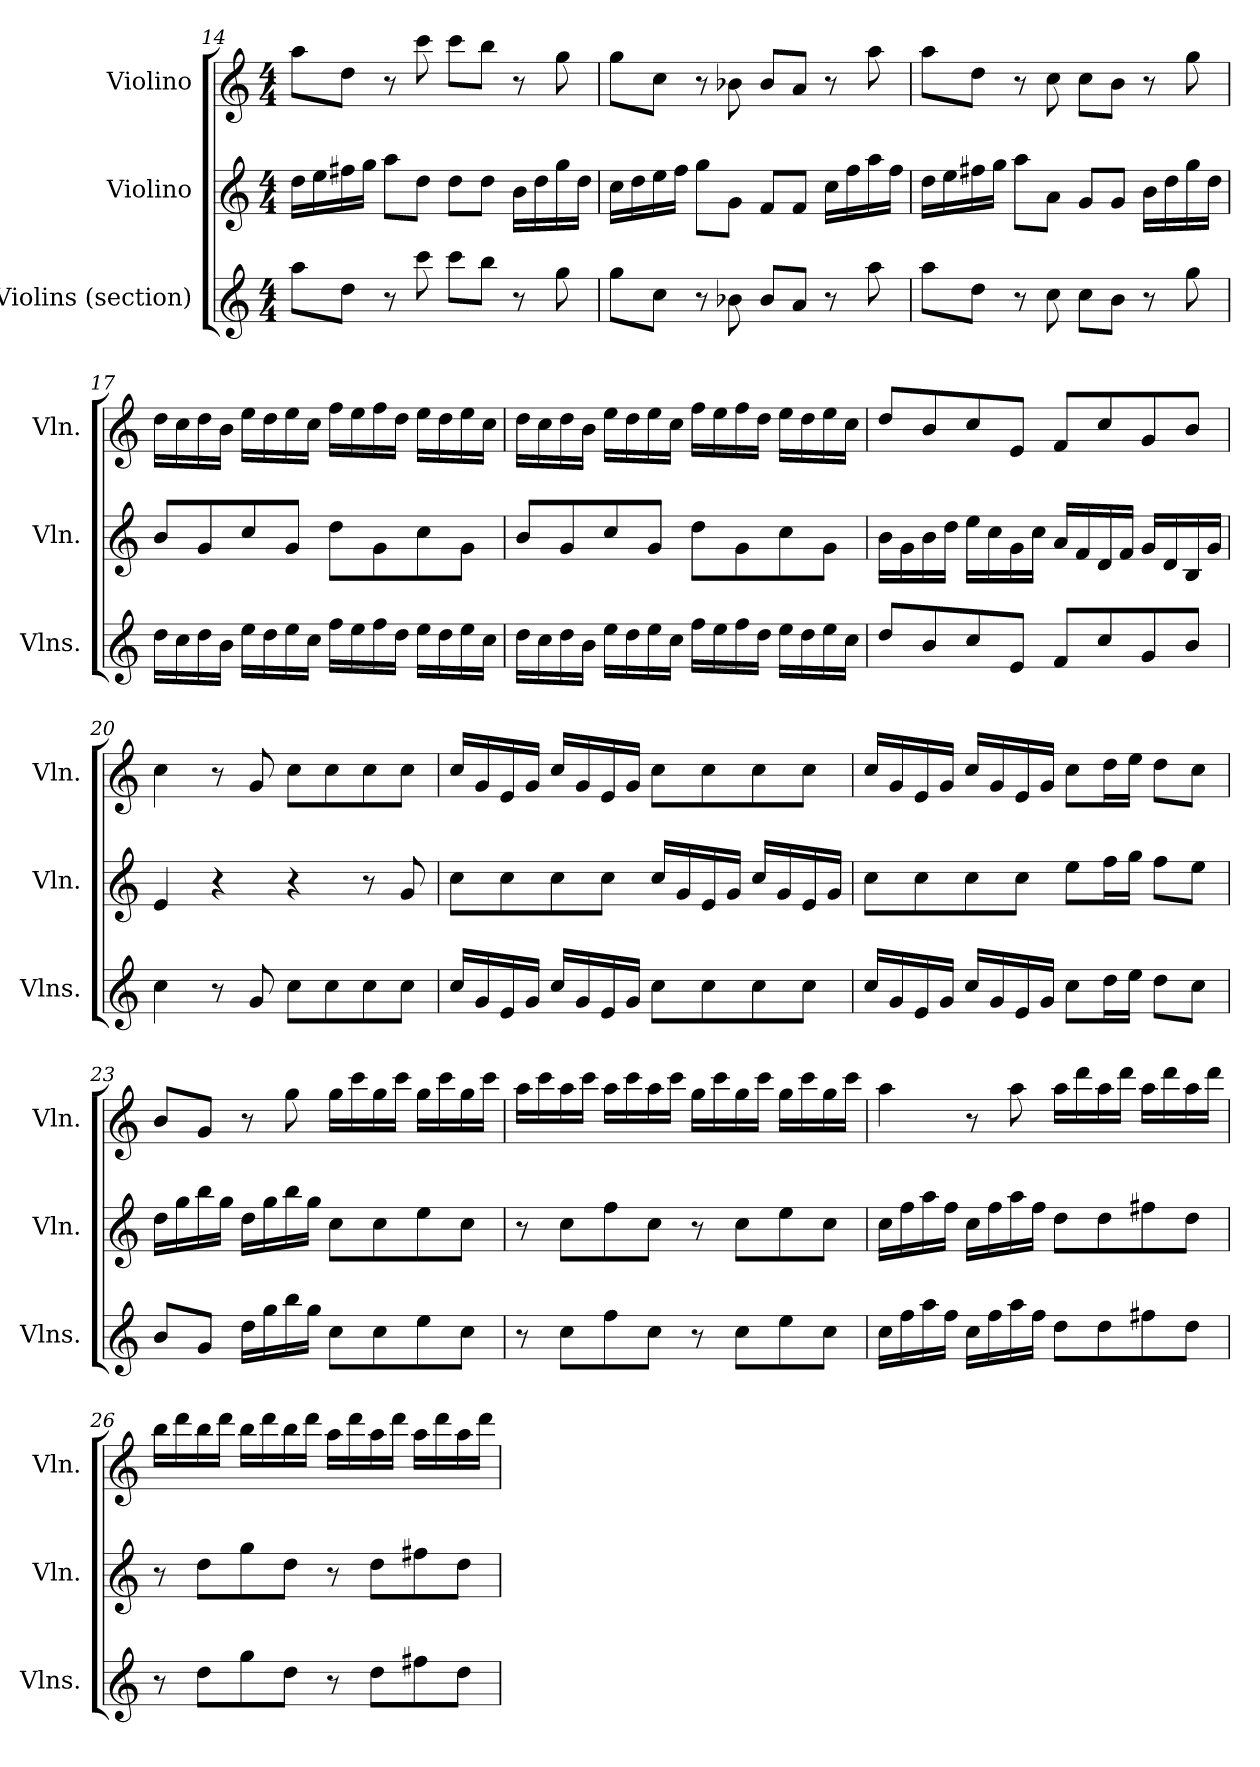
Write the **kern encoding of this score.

**kern	**kern	**kern
*part3	*part2	*part1
*staff3	*staff2	*staff1
*I"Violins (section)	*I"Violino	*I"Violino
*I'Vlns.	*I'Vln.	*I'Vln.
*clefG2	*clefG2	*clefG2
*k[]	*k[]	*k[]
*M4/4	*M4/4	*M4/4
=14	=14	=14
8aa\L	16dd\LL	8aa\L
.	16ee\	.
8dd\J	16ff#X\	8dd\J
.	16gg\JJ	.
8r	8aa\L	8r
8ccc\	8dd\J	8ccc\
8ccc\L	8dd\L	8ccc\L
8bb\J	8dd\J	8bb\J
8r	16b\LL	8r
.	16dd\	.
8gg\	16gg\	8gg\
.	16dd\JJ	.
=15	=15	=15
8gg\L	16cc\LL	8gg\L
.	16dd\	.
8cc\J	16ee\	8cc\J
.	16ff\JJ	.
8r	8gg\L	8r
8b-X\	8g\J	8b-X\
8b-/L	8f/L	8b-/L
8a/J	8f/J	8a/J
8r	16cc\LL	8r
.	16ff\	.
8aa\	16aa\	8aa\
.	16ff\JJ	.
!!LO:LB:g=z
=16	=16	=16
8aa\L	16dd\LL	8aa\L
.	16ee\	.
8dd\J	16ff#X\	8dd\J
.	16gg\JJ	.
8r	8aa\L	8r
8cc\	8a\J	8cc\
8cc\L	8g/L	8cc\L
8b\J	8g/J	8b\J
8r	16b\LL	8r
.	16dd\	.
8gg\	16gg\	8gg\
.	16dd\JJ	.
=17	=17	=17
16dd\LL	8b/L	16dd\LL
16cc\	.	16cc\
16dd\	8g/	16dd\
16b\JJ	.	16b\JJ
16ee\LL	8cc/	16ee\LL
16dd\	.	16dd\
16ee\	8g/J	16ee\
16cc\JJ	.	16cc\JJ
16ff\LL	8dd\L	16ff\LL
16ee\	.	16ee\
16ff\	8g\	16ff\
16dd\JJ	.	16dd\JJ
16ee\LL	8cc\	16ee\LL
16dd\	.	16dd\
16ee\	8g\J	16ee\
16cc\JJ	.	16cc\JJ
!!LO:LB:g=z
=18	=18	=18
16dd\LL	8b/L	16dd\LL
16cc\	.	16cc\
16dd\	8g/	16dd\
16b\JJ	.	16b\JJ
16ee\LL	8cc/	16ee\LL
16dd\	.	16dd\
16ee\	8g/J	16ee\
16cc\JJ	.	16cc\JJ
16ff\LL	8dd\L	16ff\LL
16ee\	.	16ee\
16ff\	8g\	16ff\
16dd\JJ	.	16dd\JJ
16ee\LL	8cc\	16ee\LL
16dd\	.	16dd\
16ee\	8g\J	16ee\
16cc\JJ	.	16cc\JJ
=19	=19	=19
8dd/L	16b\LL	8dd/L
.	16g\	.
8b/	16b\	8b/
.	16dd\JJ	.
8cc/	16ee\LL	8cc/
.	16cc\	.
8e/J	16g\	8e/J
.	16cc\JJ	.
8f/L	16a/LL	8f/L
.	16f/	.
8cc/	16d/	8cc/
.	16f/JJ	.
8g/	16g/LL	8g/
.	16d/	.
8b/J	16B/	8b/J
.	16g/JJ	.
=20	=20	=20
4cc\	4e/	4cc\
8r	4r	8r
8g/	.	8g/
8cc\L	4r	8cc\L
8cc\	.	8cc\
8cc\	8r	8cc\
8cc\J	8g/	8cc\J
!!LO:LB:g=z
=21	=21	=21
16cc/LL	8cc\L	16cc/LL
16g/	.	16g/
16e/	8cc\	16e/
16g/JJ	.	16g/JJ
16cc/LL	8cc\	16cc/LL
16g/	.	16g/
16e/	8cc\J	16e/
16g/JJ	.	16g/JJ
8cc\L	16cc/LL	8cc\L
.	16g/	.
8cc\	16e/	8cc\
.	16g/JJ	.
8cc\	16cc/LL	8cc\
.	16g/	.
8cc\J	16e/	8cc\J
.	16g/JJ	.
=22	=22	=22
16cc/LL	8cc\L	16cc/LL
16g/	.	16g/
16e/	8cc\	16e/
16g/JJ	.	16g/JJ
16cc/LL	8cc\	16cc/LL
16g/	.	16g/
16e/	8cc\J	16e/
16g/JJ	.	16g/JJ
8cc\L	8ee\L	8cc\L
16dd\L	16ff\L	16dd\L
16ee\JJ	16gg\JJ	16ee\JJ
8dd\L	8ff\L	8dd\L
8cc\J	8ee\J	8cc\J
!!LO:LB:g=z
=23	=23	=23
8b/L	16dd\LL	8b/L
.	16gg\	.
8g/J	16bb\	8g/J
.	16gg\JJ	.
16dd\LL	16dd\LL	8r
16gg\	16gg\	.
16bb\	16bb\	8gg\
16gg\JJ	16gg\JJ	.
8cc\L	8cc\L	16gg\LL
.	.	16ccc\
8cc\	8cc\	16gg\
.	.	16ccc\JJ
8ee\	8ee\	16gg\LL
.	.	16ccc\
8cc\J	8cc\J	16gg\
.	.	16ccc\JJ
=24	=24	=24
8r	8r	16aa\LL
.	.	16ccc\
8cc\L	8cc\L	16aa\
.	.	16ccc\JJ
8ff\	8ff\	16aa\LL
.	.	16ccc\
8cc\J	8cc\J	16aa\
.	.	16ccc\JJ
8r	8r	16gg\LL
.	.	16ccc\
8cc\L	8cc\L	16gg\
.	.	16ccc\JJ
8ee\	8ee\	16gg\LL
.	.	16ccc\
8cc\J	8cc\J	16gg\
.	.	16ccc\JJ
!!LO:PB:g=z
=25	=25	=25
16cc\LL	16cc\LL	4aa\
16ff\	16ff\	.
16aa\	16aa\	.
16ff\JJ	16ff\JJ	.
16cc\LL	16cc\LL	8r
16ff\	16ff\	.
16aa\	16aa\	8aa\
16ff\JJ	16ff\JJ	.
8dd\L	8dd\L	16aa\LL
.	.	16ddd\
8dd\	8dd\	16aa\
.	.	16ddd\JJ
8ff#X\	8ff#X\	16aa\LL
.	.	16ddd\
8dd\J	8dd\J	16aa\
.	.	16ddd\JJ
=26	=26	=26
8r	8r	16bb\LL
.	.	16ddd\
8dd\L	8dd\L	16bb\
.	.	16ddd\JJ
8gg\	8gg\	16bb\LL
.	.	16ddd\
8dd\J	8dd\J	16bb\
.	.	16ddd\JJ
8r	8r	16aa\LL
.	.	16ddd\
8dd\L	8dd\L	16aa\
.	.	16ddd\JJ
8ff#X\	8ff#X\	16aa\LL
.	.	16ddd\
8dd\J	8dd\J	16aa\
.	.	16ddd\JJ
=	=	=
*-	*-	*-
